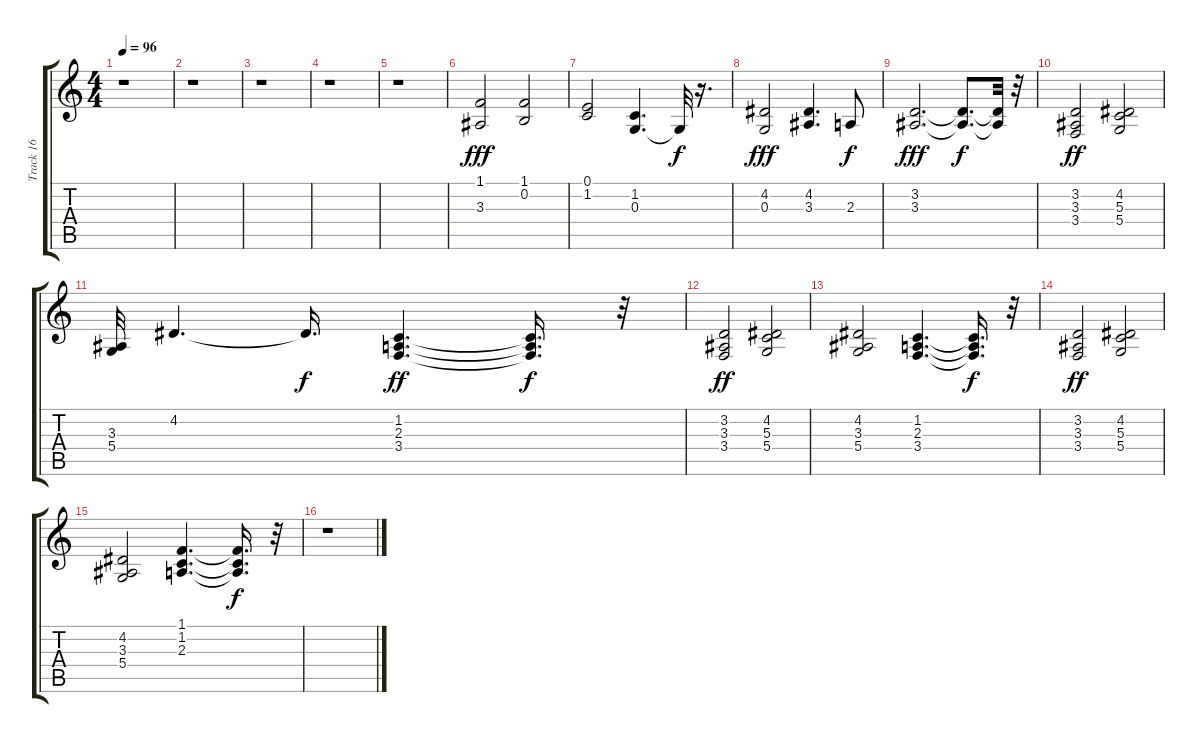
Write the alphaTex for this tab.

\track ("Track 16" "Track 16") {instrument birdtweet}
\staff {score tabs}
\tuning (E4 B3 G3 D3 A2 E2) {hide}
\ts (4 4)
\tempo 96
\clef g2
\ks c
r.1{dy f} |
r.1 |
r.1 |
r.1 |
r.1 |
(1.1 3.3).2{dy fff volume 10 balance 8 instrument synthvoice} (1.1 0.2).2 |
(0.1 1.2).2 (1.2 0.3).4{d} 0.3{t}.32{dy f} r.16{d} |
(4.2 0.3).2{dy fff} (4.2 3.3).4{d} 2.3.8{dy f} |
(3.2 3.3).2{d dy fff} (3.2{t} 3.3{t}).8{d dy f} (3.2{t} 3.3{t}).32 r.32 |
(3.2 3.3 3.4).2{dy ff} (4.2 5.3 5.4).2 |
(3.3 5.4).32 4.2.4{d} 4.2{t}.16{d dy f} (1.2 2.3 3.4).4{d dy ff} (1.2{t} 2.3{t} 3.4{t}).16{d dy f} r.32 |
(3.2 3.3 3.4).2{dy ff} (4.2 5.3 5.4).2 |
(4.2 3.3 5.4).2 (1.2 2.3 3.4).4{d} (1.2{t} 2.3{t} 3.4{t}).16{d dy f} r.32 |
(3.2 3.3 3.4).2{dy ff} (4.2 5.3 5.4).2 |
(4.2 3.3 5.4).2 (1.1 1.2 2.3).4{d} (1.1{t} 1.2{t} 2.3{t}).16{d dy f} r.32 |
r.1
